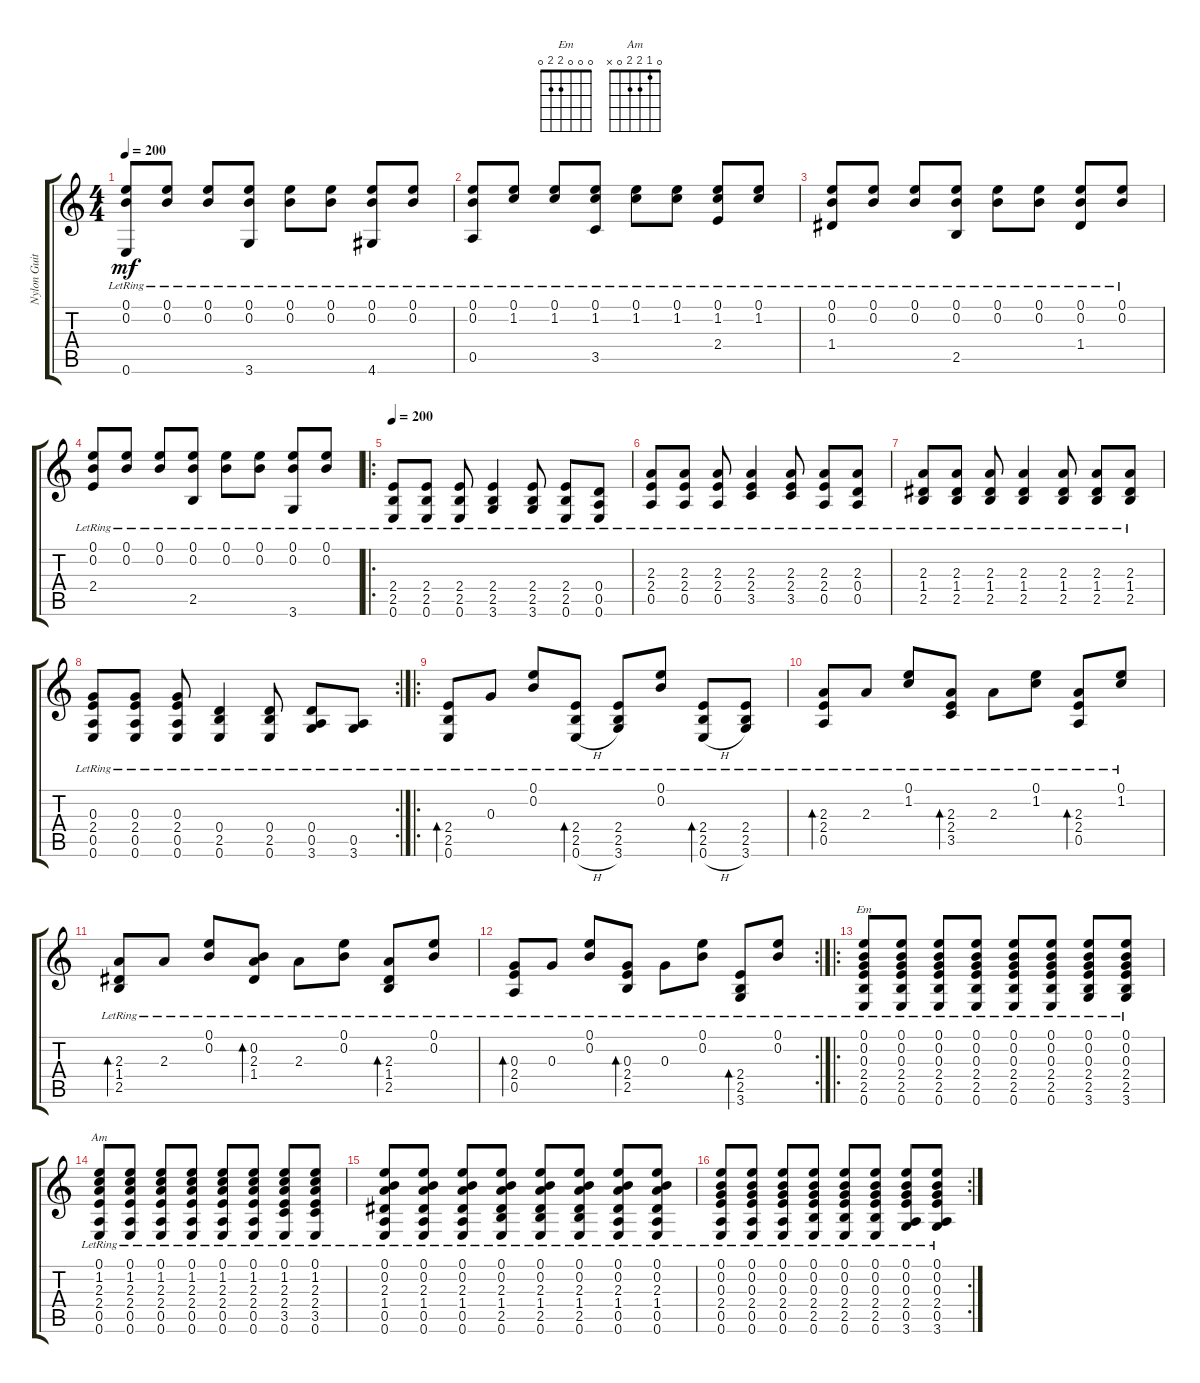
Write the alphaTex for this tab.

\track ("Nylon Guitar" "Nylon Guit") {instrument acousticguitarnylon}
\staff {score tabs}
\tuning (E4 B3 G3 D3 A2 E2) {hide}
\chord ("Em" 0 0 0 2 2 0)
\chord ("Am" 0 1 2 2 0 x)
\ts (4 4)
\tempo 200
\clef g2
\ks c
(0.1{lr} 0.2{lr} 0.6{lr}).8{dy mf} (0.1{lr} 0.2{lr}).8 (0.1{lr} 0.2{lr}).8 (0.1{lr} 0.2{lr} 3.6{lr}).8 (0.1{lr} 0.2{lr}).8 (0.1{lr} 0.2{lr}).8 (0.1{lr} 0.2{lr} 4.6{lr}).8 (0.1{lr} 0.2{lr}).8 |
(0.1{lr} 0.2{lr} 0.5{lr}).8 (0.1{lr} 1.2{lr}).8 (0.1{lr} 1.2{lr}).8 (0.1{lr} 1.2{lr} 3.5{lr}).8 (0.1{lr} 1.2{lr}).8 (0.1{lr} 1.2{lr}).8 (0.1{lr} 1.2{lr} 2.4{lr}).8 (0.1{lr} 1.2{lr}).8 |
(0.1{lr} 0.2{lr} 1.4{lr}).8 (0.1{lr} 0.2{lr}).8 (0.1{lr} 0.2{lr}).8 (0.1{lr} 0.2{lr} 2.5{lr}).8 (0.1{lr} 0.2{lr}).8 (0.1{lr} 0.2{lr}).8 (0.1{lr} 0.2{lr} 1.4{lr}).8 (0.1{lr} 0.2{lr}).8 |
(0.1{lr} 0.2{lr} 2.4{lr}).8 (0.1{lr} 0.2{lr}).8 (0.1{lr} 0.2{lr}).8 (0.1{lr} 0.2{lr} 2.5{lr}).8 (0.1{lr} 0.2{lr}).8 (0.1{lr} 0.2{lr}).8 (0.1{lr} 0.2{lr} 3.6{lr}).8 (0.1{lr} 0.2{lr}).8 |
\ro
\tempo 200
(2.4{lr} 2.5{lr} 0.6{lr}).8 (2.4{lr} 2.5{lr} 0.6{lr}).8 (2.4{lr} 2.5{lr} 0.6{lr}).8 (2.4{lr} 2.5{lr} 3.6{lr}).4 (2.4{lr} 2.5{lr} 3.6{lr}).8 (2.4{lr} 2.5{lr} 0.6{lr}).8 (0.4{lr} 0.5{lr} 0.6{lr}).8 |
(2.3{lr} 2.4{lr} 0.5{lr}).8 (2.3{lr} 2.4{lr} 0.5{lr}).8 (2.3{lr} 2.4{lr} 0.5{lr}).8 (2.3{lr} 2.4{lr} 3.5{lr}).4 (2.3{lr} 2.4{lr} 3.5{lr}).8 (2.3{lr} 2.4{lr} 0.5{lr}).8 (2.3{lr} 0.4{lr} 0.5{lr}).8 |
(2.3{lr} 1.4{lr} 2.5{lr}).8 (2.3{lr} 1.4{lr} 2.5{lr}).8 (2.3{lr} 1.4{lr} 2.5{lr}).8 (2.3{lr} 1.4{lr} 2.5{lr}).4 (2.3{lr} 1.4{lr} 2.5{lr}).8 (2.3{lr} 1.4{lr} 2.5{lr}).8 (2.3{lr} 1.4{lr} 2.5{lr}).8 |
\rc 2
(0.3{lr} 2.4{lr} 0.5{lr} 0.6{lr}).8 (0.3{lr} 2.4{lr} 0.5{lr} 0.6{lr}).8 (0.3{lr} 2.4{lr} 0.5{lr} 0.6{lr}).8 (0.4{lr} 2.5{lr} 0.6{lr}).4 (0.4{lr} 2.5{lr} 0.6{lr}).8 (0.4{lr} 0.5{lr} 3.6{lr}).8 (0.5{lr} 3.6{lr}).8 |
\ro
(2.4{lr} 2.5{lr} 0.6{lr}).8{bd 240} 0.3{lr}.8 (0.1{lr} 0.2{lr}).8 (2.4{lr} 2.5{lr} 0.6{h lr}).8{bd 240} (2.4{lr} 2.5{lr} 3.6{lr}).8 (0.1{lr} 0.2{lr}).8 (2.4{lr} 2.5{lr} 0.6{h lr}).8{bd 240} (2.4{lr} 2.5{lr} 3.6{lr}).8 |
(2.3{lr} 2.4{lr} 0.5{lr}).8{bd 240} 2.3{lr}.8 (0.1{lr} 1.2{lr}).8 (2.3{lr} 2.4{lr} 3.5{lr}).8{bd 240} 2.3{lr}.8 (0.1{lr} 1.2{lr}).8 (2.3{lr} 2.4{lr} 0.5{lr}).8{bd 240} (0.1{lr} 1.2{lr}).8 |
(2.3{lr} 1.4{lr} 2.5{lr}).8{bd 240} 2.3{lr}.8 (0.1{lr} 0.2{lr}).8 (0.2{lr} 2.3{lr} 1.4{lr}).8{bd 240} 2.3{lr}.8 (0.1{lr} 0.2{lr}).8 (2.3{lr} 1.4{lr} 2.5{lr}).8{bd 240} (0.1{lr} 0.2{lr}).8 |
\rc 2
(0.3{lr} 2.4{lr} 0.5{lr}).8{bd 240} 0.3{lr}.8 (0.1{lr} 0.2{lr}).8 (0.3{lr} 2.4{lr} 2.5{lr}).8{bd 240} 0.3{lr}.8 (0.1{lr} 0.2{lr}).8 (2.4{lr} 2.5{lr} 3.6{lr}).8{bd 240} (0.1{lr} 0.2{lr}).8 |
\ro
(0.1{lr} 0.2{lr} 0.3{lr} 2.4{lr} 2.5{lr} 0.6{lr}).8{ch "Em"} (0.1{lr} 0.2{lr} 0.3{lr} 2.4{lr} 2.5{lr} 0.6{lr}).8 (0.1{lr} 0.2{lr} 0.3{lr} 2.4{lr} 2.5{lr} 0.6{lr}).8 (0.1{lr} 0.2{lr} 0.3{lr} 2.4{lr} 2.5{lr} 0.6{lr}).8 (0.1{lr} 0.2{lr} 0.3{lr} 2.4{lr} 2.5{lr} 0.6{lr}).8 (0.1{lr} 0.2{lr} 0.3{lr} 2.4{lr} 2.5{lr} 0.6{lr}).8 (0.1{lr} 0.2{lr} 0.3{lr} 2.4{lr} 2.5{lr} 3.6{lr}).8 (0.1{lr} 0.2{lr} 0.3{lr} 2.4{lr} 2.5{lr} 3.6{lr}).8 |
(0.1{lr} 1.2{lr} 2.3{lr} 2.4{lr} 0.5{lr} 0.6{lr}).8{ch "Am"} (0.1{lr} 1.2{lr} 2.3{lr} 2.4{lr} 0.5{lr} 0.6{lr}).8 (0.1{lr} 1.2{lr} 2.3{lr} 2.4{lr} 0.5{lr} 0.6{lr}).8 (0.1{lr} 1.2{lr} 2.3{lr} 2.4{lr} 0.5{lr} 0.6{lr}).8 (0.1{lr} 1.2{lr} 2.3{lr} 2.4{lr} 0.5{lr} 0.6{lr}).8 (0.1{lr} 1.2{lr} 2.3{lr} 2.4{lr} 0.5{lr} 0.6{lr}).8 (0.1{lr} 1.2{lr} 2.3{lr} 2.4{lr} 3.5{lr} 0.6{lr}).8 (0.1{lr} 1.2{lr} 2.3{lr} 2.4{lr} 3.5{lr} 0.6{lr}).8 |
(0.1{lr} 0.2{lr} 2.3{lr} 1.4{lr} 0.5{lr} 0.6{lr}).8 (0.1{lr} 0.2{lr} 2.3{lr} 1.4{lr} 0.5{lr} 0.6{lr}).8 (0.1{lr} 0.2{lr} 2.3{lr} 1.4{lr} 0.5{lr} 0.6{lr}).8 (0.1{lr} 0.2{lr} 2.3{lr} 1.4{lr} 2.5{lr} 0.6{lr}).8 (0.1{lr} 0.2{lr} 2.3{lr} 1.4{lr} 2.5{lr} 0.6{lr}).8 (0.1{lr} 0.2{lr} 2.3{lr} 1.4{lr} 2.5{lr} 0.6{lr}).8 (0.1{lr} 0.2{lr} 2.3{lr} 1.4{lr} 0.5{lr} 0.6{lr}).8 (0.1{lr} 0.2{lr} 2.3{lr} 1.4{lr} 0.5{lr} 0.6{lr}).8 |
\rc 2
(0.1{lr} 0.2{lr} 0.3{lr} 2.4{lr} 0.5{lr} 0.6{lr}).8 (0.1{lr} 0.2{lr} 0.3{lr} 2.4{lr} 0.5{lr} 0.6{lr}).8 (0.1{lr} 0.2{lr} 0.3{lr} 2.4{lr} 0.5{lr} 0.6{lr}).8 (0.1{lr} 0.2{lr} 0.3{lr} 2.4{lr} 2.5{lr} 0.6{lr}).8 (0.1{lr} 0.2{lr} 0.3{lr} 2.4{lr} 2.5{lr} 0.6{lr}).8 (0.1{lr} 0.2{lr} 0.3{lr} 2.4{lr} 2.5{lr} 0.6{lr}).8 (0.1{lr} 0.2{lr} 0.3{lr} 2.4{lr} 0.5{lr} 3.6{lr}).8 (0.1{lr} 0.2{lr} 0.3{lr} 2.4{lr} 0.5{lr} 3.6{lr}).8
